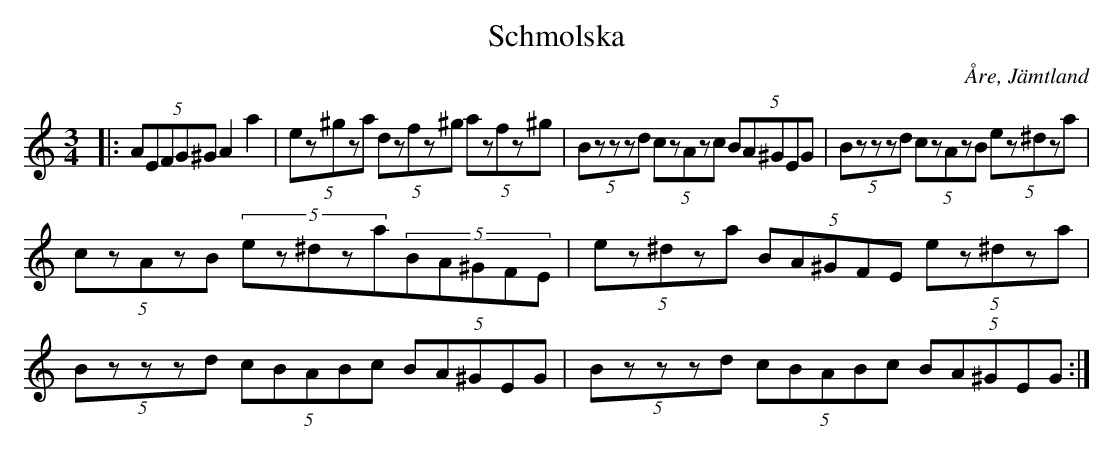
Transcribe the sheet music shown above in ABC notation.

X:1
T:Schmolska
O:Åre, Jämtland
M:3/4
L:1/8
K:Am
|: (5:2AEFG^G A2 a2 | (5:2ez^gza (5:2dzfz^g (5:2azfz^g | (5:2Bzzzd (5:2czAzc (5:2BA^GEG | (5:2Bzzzd (5:2czAzB (5:2ez^dza |
(5:2czAzB (5:2ez^dza(5:2BA^GFE | (5:2ez^dza (5:2BA^GFE (5:2ez^dza | (5:2Bzzzd (5:2cBABc (5:2BA^GEG | (5:2Bzzzd (5:2cBABc (5:2BA^GEG  :|
